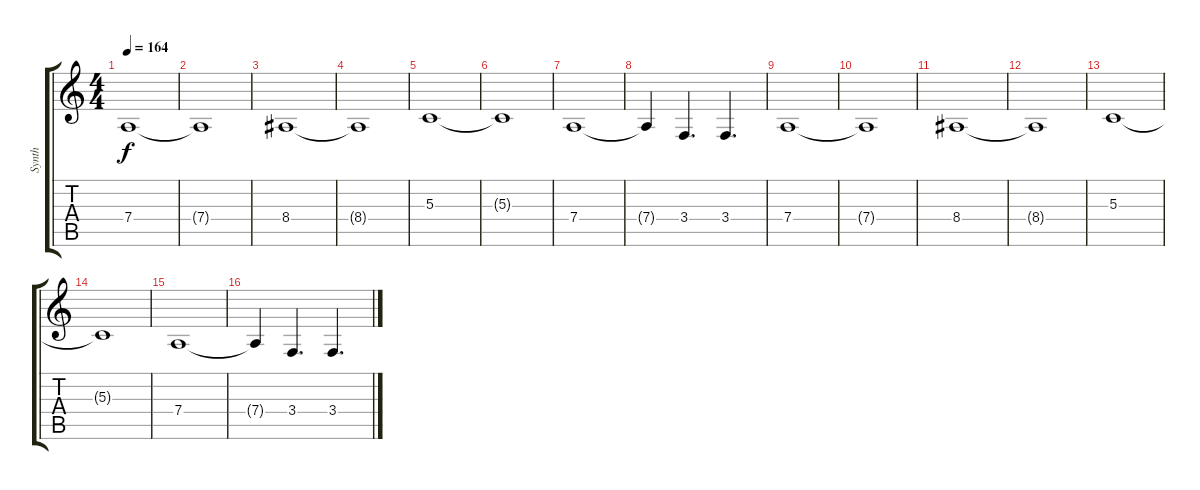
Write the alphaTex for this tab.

\track ("Synth" "Synth") {instrument synthstrings1}
\staff {score tabs}
\tuning (E4 B3 G3 D3 A2 E2) {hide}
\ts (4 4)
\section ("" "")
\tempo 164
\clef g2
\ks c
7.4.1{dy f} |
7.4{t}.1 |
8.4.1 |
8.4{t}.1 |
5.3.1 |
5.3{t}.1 |
7.4.1 |
7.4{t}.4 3.4.4{d} 3.4.4{d} |
7.4.1 |
7.4{t}.1 |
8.4.1 |
8.4{t}.1 |
5.3.1 |
5.3{t}.1 |
7.4.1 |
7.4{t}.4 3.4.4{d} 3.4.4{d}
